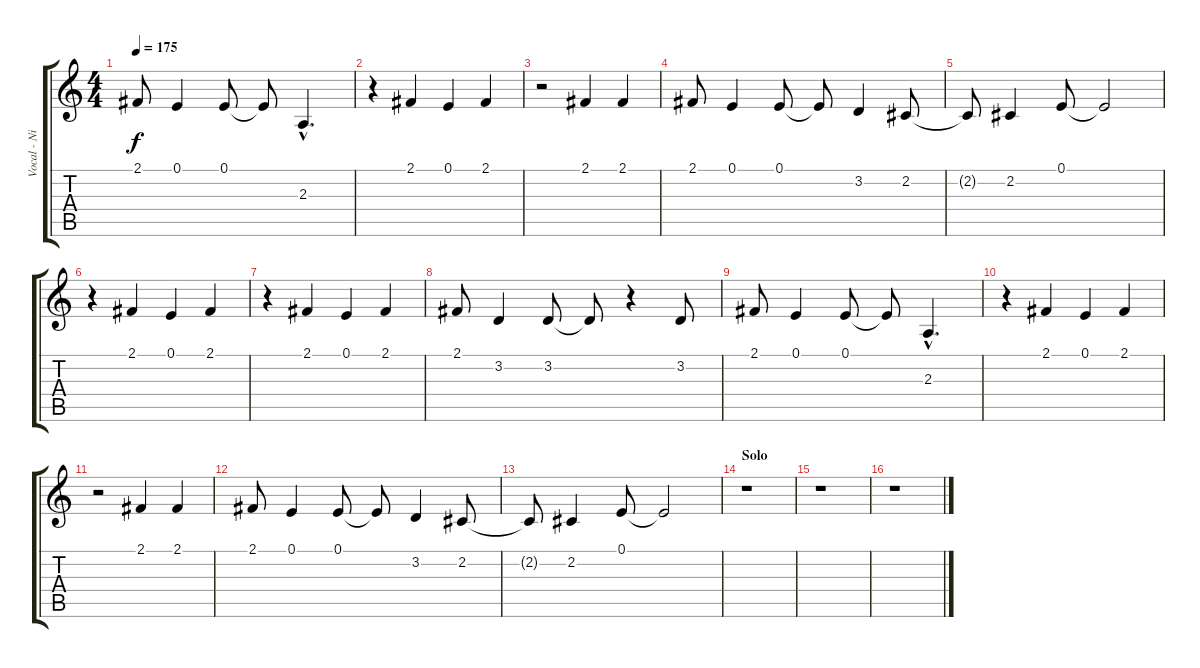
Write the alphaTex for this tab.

\track ("Vocal - Nikola" "Vocal - Ni") {instrument flute}
\staff {score tabs}
\tuning (E4 B3 G3 D3 A2 E2) {hide}
\ts (4 4)
\tempo 175
\clef g2
\ks c
2.1.8{dy f} 0.1.4 0.1.8 0.1{t}.8 2.3{hac}.4{d} |
r.4 2.1.4 0.1.4 2.1.4 |
r.2 2.1.4 2.1.4 |
2.1.8 0.1.4 0.1.8 0.1{t}.8 3.2.4 2.2.8 |
2.2{t}.8 2.2.4 0.1.8 0.1{t}.2 |
r.4 2.1.4 0.1.4 2.1.4 |
r.4 2.1.4 0.1.4 2.1.4 |
2.1.8 3.2.4 3.2.8 3.2{t}.8 r.4 3.2.8 |
2.1.8 0.1.4 0.1.8 0.1{t}.8 2.3{hac}.4{d} |
r.4 2.1.4 0.1.4 2.1.4 |
r.2 2.1.4 2.1.4 |
2.1.8 0.1.4 0.1.8 0.1{t}.8 3.2.4 2.2.8 |
2.2{t}.8 2.2.4 0.1.8 0.1{t}.2 |
\section ("" "Solo")
r.1 |
r.1 |
r.1
